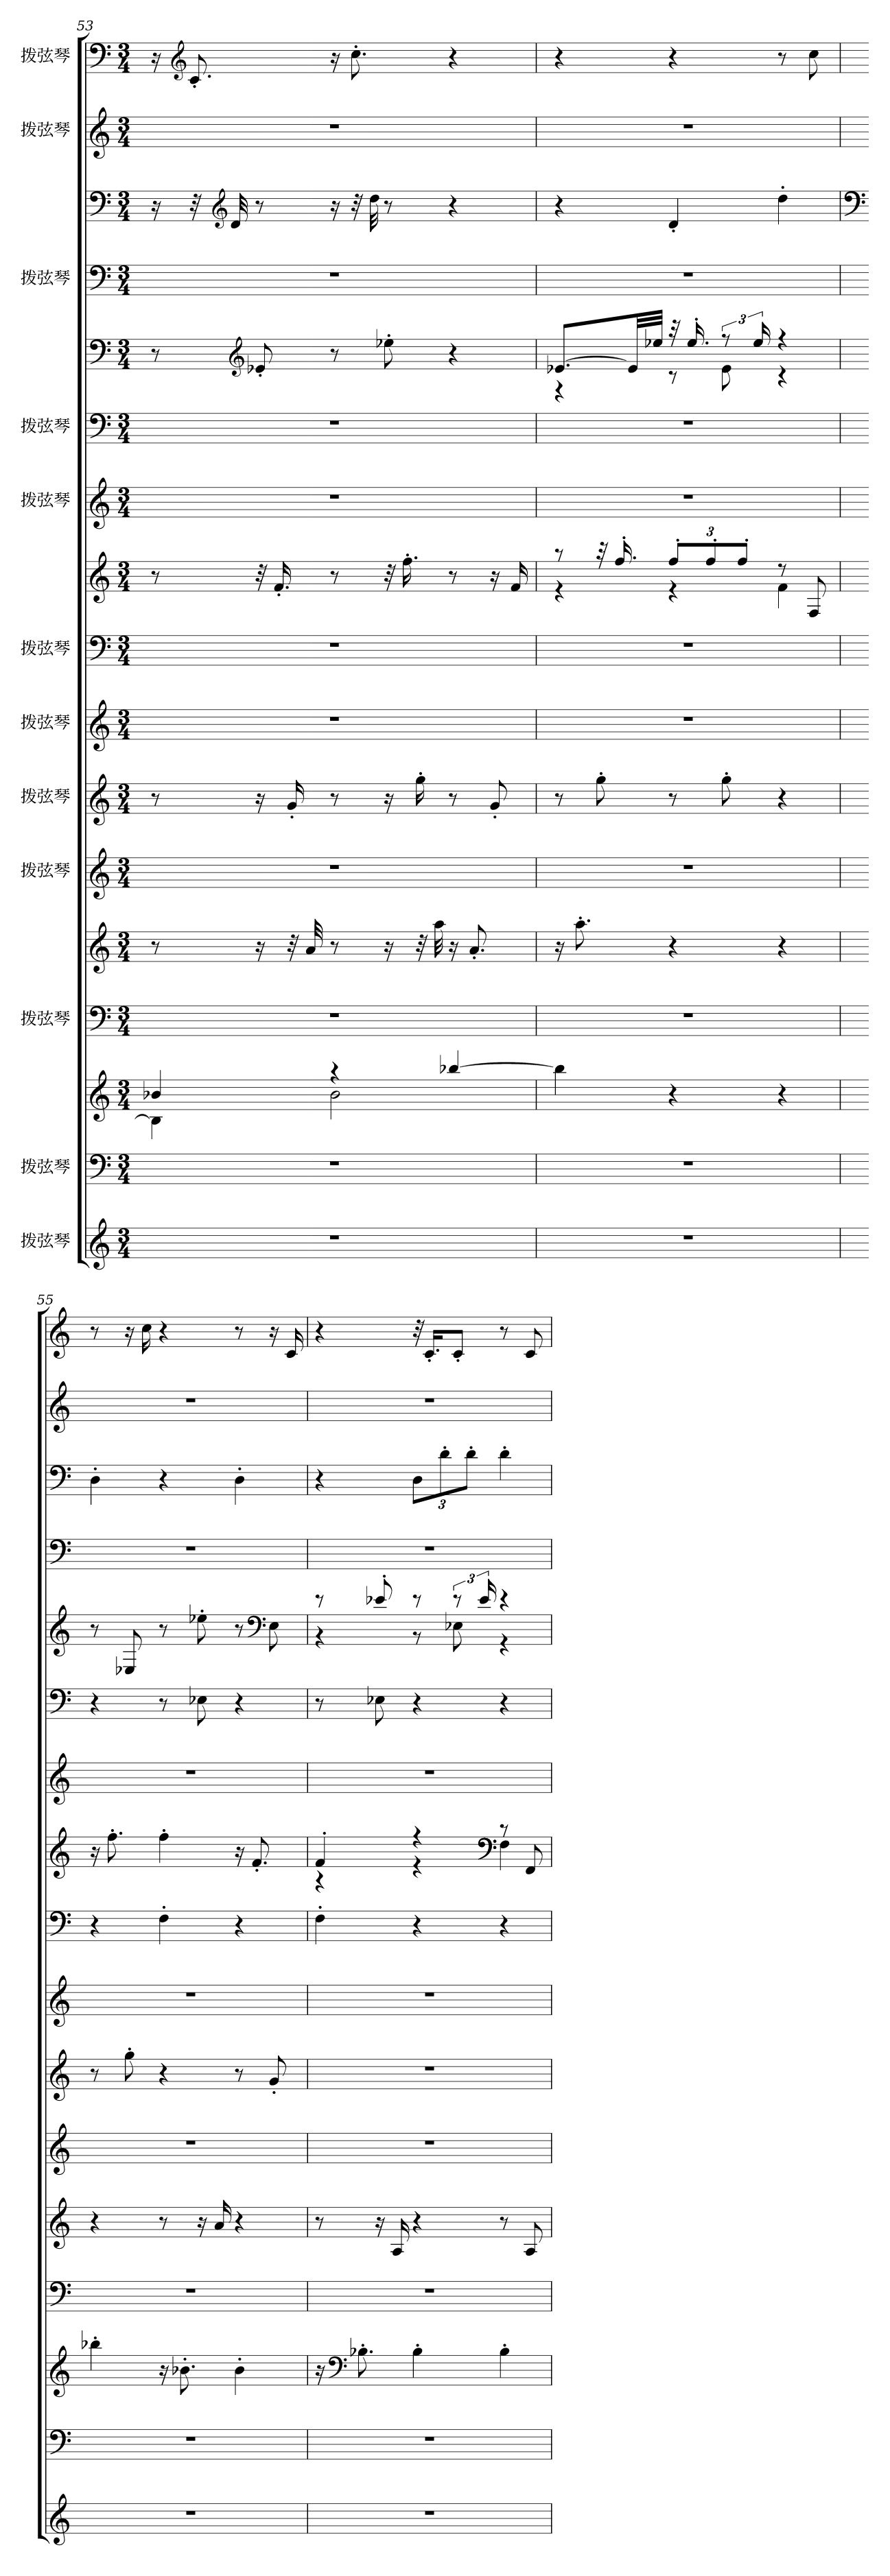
**kern	**kern	**kern	**kern	**kern	**kern	**kern	**kern	**kern	**kern	**kern	**kern	**kern	**kern	**kern	**kern	**kern
*part12	*part11	*part11	*part10	*part10	*part9	*part8	*part7	*part6	*part6	*part5	*part4	*part4	*part3	*part3	*part2	*part1
*staff17	*staff16	*staff15	*staff14	*staff13	*staff12	*staff11	*staff10	*staff9	*staff8	*staff7	*staff6	*staff5	*staff4	*staff3	*staff2	*staff1
*I"拨弦琴	*I"拨弦琴	*	*I"拨弦琴	*	*I"拨弦琴	*I"拨弦琴	*I"拨弦琴	*I"拨弦琴	*	*I"拨弦琴	*I"拨弦琴	*	*I"拨弦琴	*	*I"拨弦琴	*I"拨弦琴
!!LO:PB:g=z
*clefG2	*clefF4	*clefG2	*clefF4	*clefG2	*clefG2	*clefG2	*clefG2	*clefF4	*clefG2	*clefG2	*clefF4	*clefF4	*clefF4	*clefF4	*clefG2	*clefF4
*k[]	*k[]	*k[]	*k[]	*k[]	*k[]	*k[]	*k[]	*k[]	*k[]	*k[]	*k[]	*k[]	*k[]	*k[]	*k[]	*k[]
*M3/4	*M3/4	*M3/4	*M3/4	*M3/4	*M3/4	*M3/4	*M3/4	*M3/4	*M3/4	*M3/4	*M3/4	*M3/4	*M3/4	*M3/4	*M3/4	*M3/4
=53	=53	=53	=53	=53	=53	=53	=53	=53	=53	=53	=53	=53	=53	=53	=53	=53
*	*	*^	*	*	*	*	*	*	*	*	*	*	*	*	*	*
2.r	2.r	4b-X/	4B-\]	2.r	8r	2.r	8r	2.r	2.r	8r	2.r	2.r	8r	2.r	16r	2.r	16r
*	*	*	*	*	*	*	*	*	*	*	*	*	*	*	*	*	*clefG2
.	.	.	.	.	.	.	.	.	.	.	.	.	.	.	32r	.	8.c'/
*	*	*	*	*	*	*	*	*	*	*	*	*	*	*	*clefG2	*	*
.	.	.	.	.	.	.	.	.	.	.	.	.	.	.	32d/	.	.
*	*	*	*	*	*	*	*	*	*	*	*	*	*clefG2	*	*	*	*
.	.	.	.	.	16r	.	16r	.	.	32r	.	.	8e-X'/	.	8r	.	.
.	.	.	.	.	.	.	.	.	.	16.f'/	.	.	.	.	.	.	.
.	.	.	.	.	32r	.	16g'/	.	.	.	.	.	.	.	.	.	.
.	.	.	.	.	32a/	.	.	.	.	.	.	.	.	.	.	.	.
.	.	4r	2b-\	.	8r	.	8r	.	.	8r	.	.	8r	.	16r	.	16r
.	.	.	.	.	.	.	.	.	.	.	.	.	.	.	32r	.	8.cc'\
.	.	.	.	.	.	.	.	.	.	.	.	.	.	.	32dd\	.	.
.	.	.	.	.	16r	.	16r	.	.	32r	.	.	8ee-X'\	.	8r	.	.
.	.	.	.	.	.	.	.	.	.	16.ff'\	.	.	.	.	.	.	.
.	.	.	.	.	32r	.	16gg'\	.	.	.	.	.	.	.	.	.	.
.	.	.	.	.	32aa\	.	.	.	.	.	.	.	.	.	.	.	.
.	.	[4bb-X/	.	.	16r	.	8r	.	.	8r	.	.	4r	.	4r	.	4r
.	.	.	.	.	8.a'/	.	.	.	.	.	.	.	.	.	.	.	.
.	.	.	.	.	.	.	8g'/	.	.	16r	.	.	.	.	.	.	.
.	.	.	.	.	.	.	.	.	.	16f/	.	.	.	.	.	.	.
*	*	*v	*v	*	*	*	*	*	*	*	*	*	*	*	*	*	*
=54	=54	=54	=54	=54	=54	=54	=54	=54	=54	=54	=54	=54	=54	=54	=54	=54
*	*	*	*	*	*	*	*	*	*^	*	*	*^	*	*	*	*
2.r	2.r	4bb-\]	2.r	16r	2.r	8r	2.r	2.r	8r	4r	2.r	2.r	[8.e-X/L	4r	2.r	4r	2.r	4r
.	.	.	.	8.aa'\	.	.	.	.	.	.	.	.	.	.	.	.	.	.
.	.	.	.	.	.	8gg'\	.	.	32r	.	.	.	.	.	.	.	.	.
.	.	.	.	.	.	.	.	.	16.ff'/	.	.	.	.	.	.	.	.	.
.	.	.	.	.	.	.	.	.	.	.	.	.	32e-/LL]	.	.	.	.	.
.	.	.	.	.	.	.	.	.	.	.	.	.	32ee-X/JJJ	.	.	.	.	.
*	*	*	*	*	*	*	*	*	*Xbrackettup	*	*	*	*	*	*	*	*	*
.	.	4r	.	4r	.	8r	.	.	12ff'/L	4r	.	.	32r	8r	.	4d'/	.	4r
.	.	.	.	.	.	.	.	.	.	.	.	.	16.ee-'/	.	.	.	.	.
.	.	.	.	.	.	.	.	.	12ff'/	.	.	.	.	.	.	.	.	.
.	.	.	.	.	.	8gg'\	.	.	.	.	.	.	12r	8e-\	.	.	.	.
.	.	.	.	.	.	.	.	.	12ff'/J	.	.	.	.	.	.	.	.	.
.	.	.	.	.	.	.	.	.	.	.	.	.	24ee-/	.	.	.	.	.
.	.	4r	.	4r	.	4r	.	.	8r	4f\	.	.	4r	4r	.	4dd'\	.	8r
.	.	.	.	.	.	.	.	.	8F/	.	.	.	.	.	.	.	.	8cc\
*	*	*	*	*	*	*	*	*	*v	*v	*	*	*v	*v	*	*	*	*
!!LO:PB:g=z
=55	=55	=55	=55	=55	=55	=55	=55	=55	=55	=55	=55	=55	=55	=55	=55	=55
*	*	*	*	*	*	*	*	*	*	*	*	*	*	*clefF4	*	*
2.r	2.r	4bb-X'\	2.r	4r	2.r	8r	2.r	4r	16r	2.r	4r	8r	2.r	4D'\	2.r	8r
.	.	.	.	.	.	.	.	.	8.ff'\	.	.	.	.	.	.	.
.	.	.	.	.	.	8gg'\	.	.	.	.	.	8E-X/	.	.	.	16r
.	.	.	.	.	.	.	.	.	.	.	.	.	.	.	.	16cc\
.	.	16r	.	8r	.	4r	.	4F'\	4ff'\	.	8r	8r	.	4r	.	4r
.	.	8.b-X'\	.	.	.	.	.	.	.	.	.	.	.	.	.	.
.	.	.	.	16r	.	.	.	.	.	.	8E-X\	8ee-X'\	.	.	.	.
.	.	.	.	16a/	.	.	.	.	.	.	.	.	.	.	.	.
.	.	4b-'\	.	4r	.	8r	.	4r	16r	.	4r	8r	.	4D'\	.	8r
.	.	.	.	.	.	.	.	.	8.f'/	.	.	.	.	.	.	.
*	*	*	*	*	*	*	*	*	*	*	*	*clefF4	*	*	*	*
.	.	.	.	.	.	8g'/	.	.	.	.	.	8E-\	.	.	.	16r
.	.	.	.	.	.	.	.	.	.	.	.	.	.	.	.	16c/
=56	=56	=56	=56	=56	=56	=56	=56	=56	=56	=56	=56	=56	=56	=56	=56	=56
*	*	*	*	*	*	*	*	*	*^	*	*	*^	*	*	*	*
2.r	2.r	16r	2.r	8r	2.r	2.r	2.r	4F'\	4f'/	4r	2.r	8r	8r	4r	2.r	4r	2.r	4r
*	*	*clefF4	*	*	*	*	*	*	*	*	*	*	*	*	*	*	*	*
.	.	8.B-X'\	.	.	.	.	.	.	.	.	.	.	.	.	.	.	.	.
.	.	.	.	16r	.	.	.	.	.	.	.	8E-X\	8e-X'/	.	.	.	.	.
.	.	.	.	16A/	.	.	.	.	.	.	.	.	.	.	.	.	.	.
*	*	*	*	*	*	*	*	*	*	*	*	*	*	*	*	*Xbrackettup	*	*
.	.	4B-'\	.	4r	.	.	.	4r	4r	4r	.	4r	8r	8r	.	12D\L	.	32r
.	.	.	.	.	.	.	.	.	.	.	.	.	.	.	.	.	.	16.c'/KL
.	.	.	.	.	.	.	.	.	.	.	.	.	.	.	.	12d'\	.	.
.	.	.	.	.	.	.	.	.	.	.	.	.	12r	8E-X\	.	.	.	8c'/J
.	.	.	.	.	.	.	.	.	.	.	.	.	.	.	.	12d'\J	.	.
.	.	.	.	.	.	.	.	.	.	.	.	.	24e-/	.	.	.	.	.
*	*	*	*	*	*	*	*	*	*clefF4	*	*	*	*	*	*	*	*	*
.	.	4B-'\	.	8r	.	.	.	4r	8r	4F\	.	4r	4r	4r	.	4d'\	.	8r
.	.	.	.	8A/	.	.	.	.	8FF/	.	.	.	.	.	.	.	.	8c/
*	*	*	*	*	*	*	*	*	*v	*v	*	*	*v	*v	*	*	*	*
=	=	=	=	=	=	=	=	=	=	=	=	=	=	=	=	=
*-	*-	*-	*-	*-	*-	*-	*-	*-	*-	*-	*-	*-	*-	*-	*-	*-
